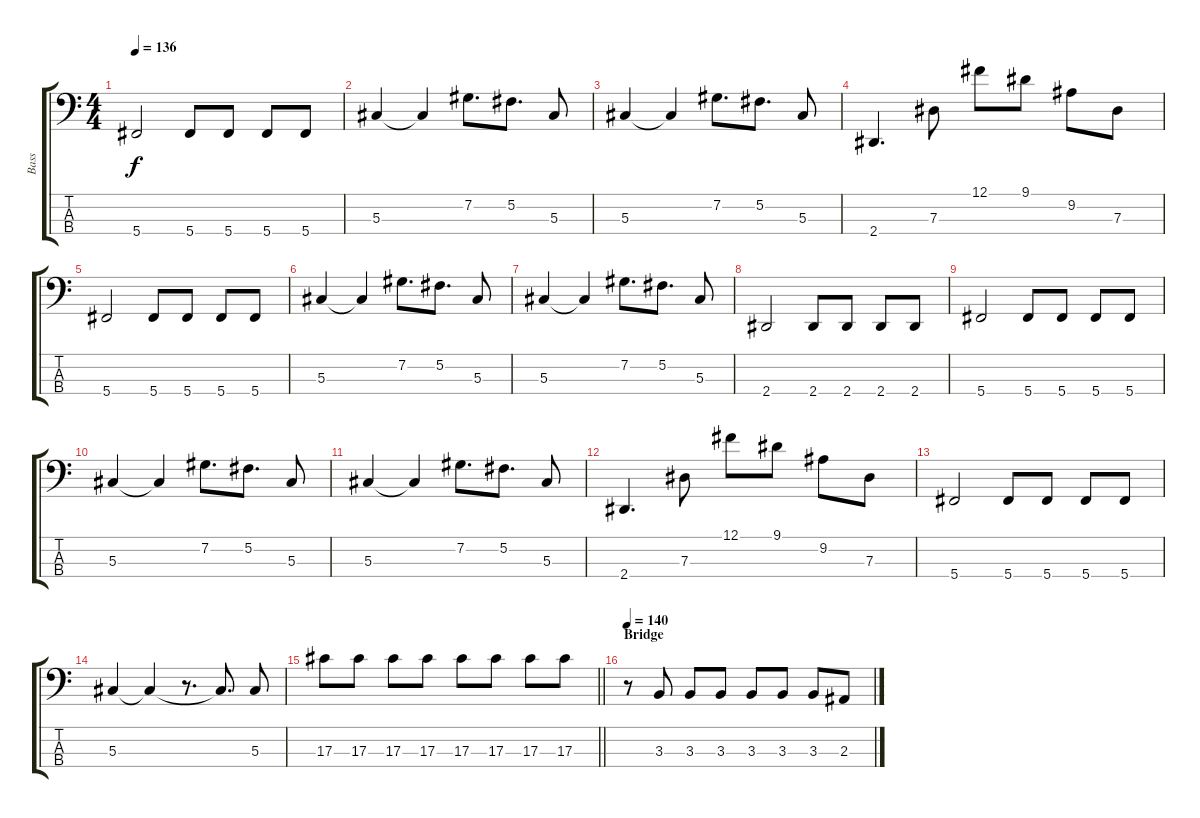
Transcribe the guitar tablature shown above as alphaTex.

\track ("Bass" "Bass") {instrument electricbassfinger}
\staff {score tabs}
\tuning (Gb2 Db2 Ab1 Db1) {hide}
\ts (4 4)
\tempo 136
\clef f4
\ks c
5.4.2{dy f} 5.4.8 5.4.8 5.4.8 5.4.8 |
5.3.4 5.3{t}.4 7.2.8{d} 5.2.8{d} 5.3.8 |
5.3.4 5.3{t}.4 7.2.8{d} 5.2.8{d} 5.3.8 |
2.4.4{d} 7.3.8 12.1.8 9.1.8 9.2.8 7.3.8 |
5.4.2 5.4.8 5.4.8 5.4.8 5.4.8 |
5.3.4 5.3{t}.4 7.2.8{d} 5.2.8{d} 5.3.8 |
5.3.4 5.3{t}.4 7.2.8{d} 5.2.8{d} 5.3.8 |
2.4.2 2.4.8 2.4.8 2.4.8 2.4.8 |
5.4.2 5.4.8 5.4.8 5.4.8 5.4.8 |
5.3.4 5.3{t}.4 7.2.8{d} 5.2.8{d} 5.3.8 |
5.3.4 5.3{t}.4 7.2.8{d} 5.2.8{d} 5.3.8 |
2.4.4{d} 7.3.8 12.1.8 9.1.8 9.2.8 7.3.8 |
5.4.2 5.4.8 5.4.8 5.4.8 5.4.8 |
5.3.4 5.3{t}.4 r.8{d} 5.3{t}.8{d} 5.3.8 |
\barLineRight lightlight
17.3.8 17.3.8 17.3.8 17.3.8 17.3.8 17.3.8 17.3.8 17.3.8 |
\section ("" "Bridge")
\tempo 140
r.8 3.3.8 3.3.8 3.3.8 3.3.8 3.3.8 3.3.8 2.3.8
